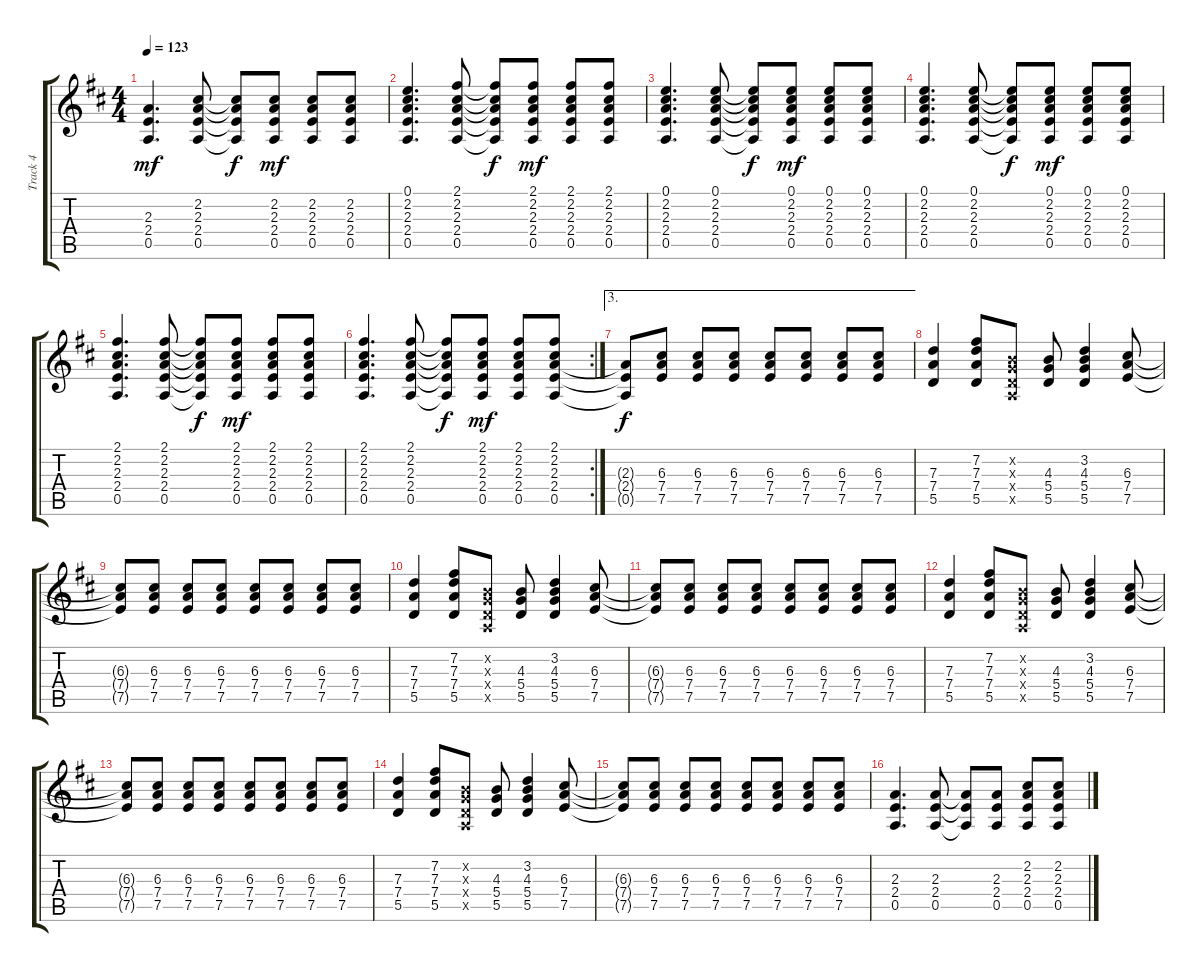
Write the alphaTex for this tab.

\track ("Track 4" "Track 4") {instrument electricguitarclean}
\staff {score tabs}
\tuning (E4 B3 G3 D3 A2 E2) {hide}
\ts (4 4)
\tempo 123
\clef g2
\ks d
(2.3 2.4 0.5).4{d dy mf volume 7} (2.2 2.3 2.4 0.5).8{volume 7} (2.2{t} 2.3{t} 2.4{t} 0.5{t}).8{dy f} (2.2 2.3 2.4 0.5).8{dy mf volume 7} (2.2 2.3 2.4 0.5).8{volume 7} (2.2 2.3 2.4 0.5).8{volume 7} |
(0.1 2.2 2.3 2.4 0.5).4{d volume 7} (2.1 2.2 2.3 2.4 0.5).8{volume 7} (2.1{t} 2.2{t} 2.3{t} 2.4{t} 0.5{t}).8{dy f} (2.1 2.2 2.3 2.4 0.5).8{dy mf volume 7} (2.1 2.2 2.3 2.4 0.5).8{volume 7} (2.1 2.2 2.3 2.4 0.5).8{volume 7} |
(0.1 2.2 2.3 2.4 0.5).4{d volume 7} (0.1 2.2 2.3 2.4 0.5).8{volume 7} (0.1{t} 2.2{t} 2.3{t} 2.4{t} 0.5{t}).8{dy f} (0.1 2.2 2.3 2.4 0.5).8{dy mf volume 7} (0.1 2.2 2.3 2.4 0.5).8{volume 7} (0.1 2.2 2.3 2.4 0.5).8{volume 7} |
(0.1 2.2 2.3 2.4 0.5).4{d volume 7} (0.1 2.2 2.3 2.4 0.5).8{volume 7} (0.1{t} 2.2{t} 2.3{t} 2.4{t} 0.5{t}).8{dy f} (0.1 2.2 2.3 2.4 0.5).8{dy mf volume 7} (0.1 2.2 2.3 2.4 0.5).8{volume 7} (0.1 2.2 2.3 2.4 0.5).8{volume 7} |
(2.1 2.2 2.3 2.4 0.5).4{d volume 7} (2.1 2.2 2.3 2.4 0.5).8{volume 7} (2.1{t} 2.2{t} 2.3{t} 2.4{t} 0.5{t}).8{dy f} (2.1 2.2 2.3 2.4 0.5).8{dy mf volume 7} (2.1 2.2 2.3 2.4 0.5).8{volume 7} (2.1 2.2 2.3 2.4 0.5).8{volume 7} |
\rc 2
(2.1 2.2 2.3 2.4 0.5).4{d volume 7} (2.1 2.2 2.3 2.4 0.5).8{volume 7} (2.1{t} 2.2{t} 2.3{t} 2.4{t} 0.5{t}).8{dy f} (2.1 2.2 2.3 2.4 0.5).8{dy mf volume 7} (2.1 2.2 2.3 2.4 0.5).8{volume 7} (2.1 2.2 2.3 2.4 0.5).8{volume 7} |
\ae 3
(2.3{t} 2.4{t} 0.5{t}).8{dy f} (6.3 7.4 7.5).8 (6.3 7.4 7.5).8 (6.3 7.4 7.5).8 (6.3 7.4 7.5).8 (6.3 7.4 7.5).8 (6.3 7.4 7.5).8 (6.3 7.4 7.5).8 |
(7.3 7.4 5.5).4 (7.2 7.3 7.4 5.5).8 (0.2{x} 0.3{x} 0.4{x} 0.5{x}).8 (4.3 5.4 5.5).8 (3.2 4.3 5.4 5.5).4 (6.3 7.4 7.5).8 |
(6.3{t} 7.4{t} 7.5{t}).8 (6.3 7.4 7.5).8 (6.3 7.4 7.5).8 (6.3 7.4 7.5).8 (6.3 7.4 7.5).8 (6.3 7.4 7.5).8 (6.3 7.4 7.5).8 (6.3 7.4 7.5).8 |
(7.3 7.4 5.5).4 (7.2 7.3 7.4 5.5).8 (0.2{x} 0.3{x} 0.4{x} 0.5{x}).8 (4.3 5.4 5.5).8 (3.2 4.3 5.4 5.5).4 (6.3 7.4 7.5).8 |
(6.3{t} 7.4{t} 7.5{t}).8 (6.3 7.4 7.5).8 (6.3 7.4 7.5).8 (6.3 7.4 7.5).8 (6.3 7.4 7.5).8 (6.3 7.4 7.5).8 (6.3 7.4 7.5).8 (6.3 7.4 7.5).8 |
(7.3 7.4 5.5).4 (7.2 7.3 7.4 5.5).8 (0.2{x} 0.3{x} 0.4{x} 0.5{x}).8 (4.3 5.4 5.5).8 (3.2 4.3 5.4 5.5).4 (6.3 7.4 7.5).8 |
(6.3{t} 7.4{t} 7.5{t}).8 (6.3 7.4 7.5).8 (6.3 7.4 7.5).8 (6.3 7.4 7.5).8 (6.3 7.4 7.5).8 (6.3 7.4 7.5).8 (6.3 7.4 7.5).8 (6.3 7.4 7.5).8 |
(7.3 7.4 5.5).4 (7.2 7.3 7.4 5.5).8 (0.2{x} 0.3{x} 0.4{x} 0.5{x}).8 (4.3 5.4 5.5).8 (3.2 4.3 5.4 5.5).4 (6.3 7.4 7.5).8 |
(6.3{t} 7.4{t} 7.5{t}).8 (6.3 7.4 7.5).8 (6.3 7.4 7.5).8 (6.3 7.4 7.5).8 (6.3 7.4 7.5).8 (6.3 7.4 7.5).8 (6.3 7.4 7.5).8 (6.3 7.4 7.5).8 |
(2.3 2.4 0.5).4{d} (2.3 2.4 0.5).8 (2.3{t} 2.4{t} 0.5{t}).8 (2.3 2.4 0.5).8 (2.2 2.3 2.4 0.5).8 (2.2 2.3 2.4 0.5).8
